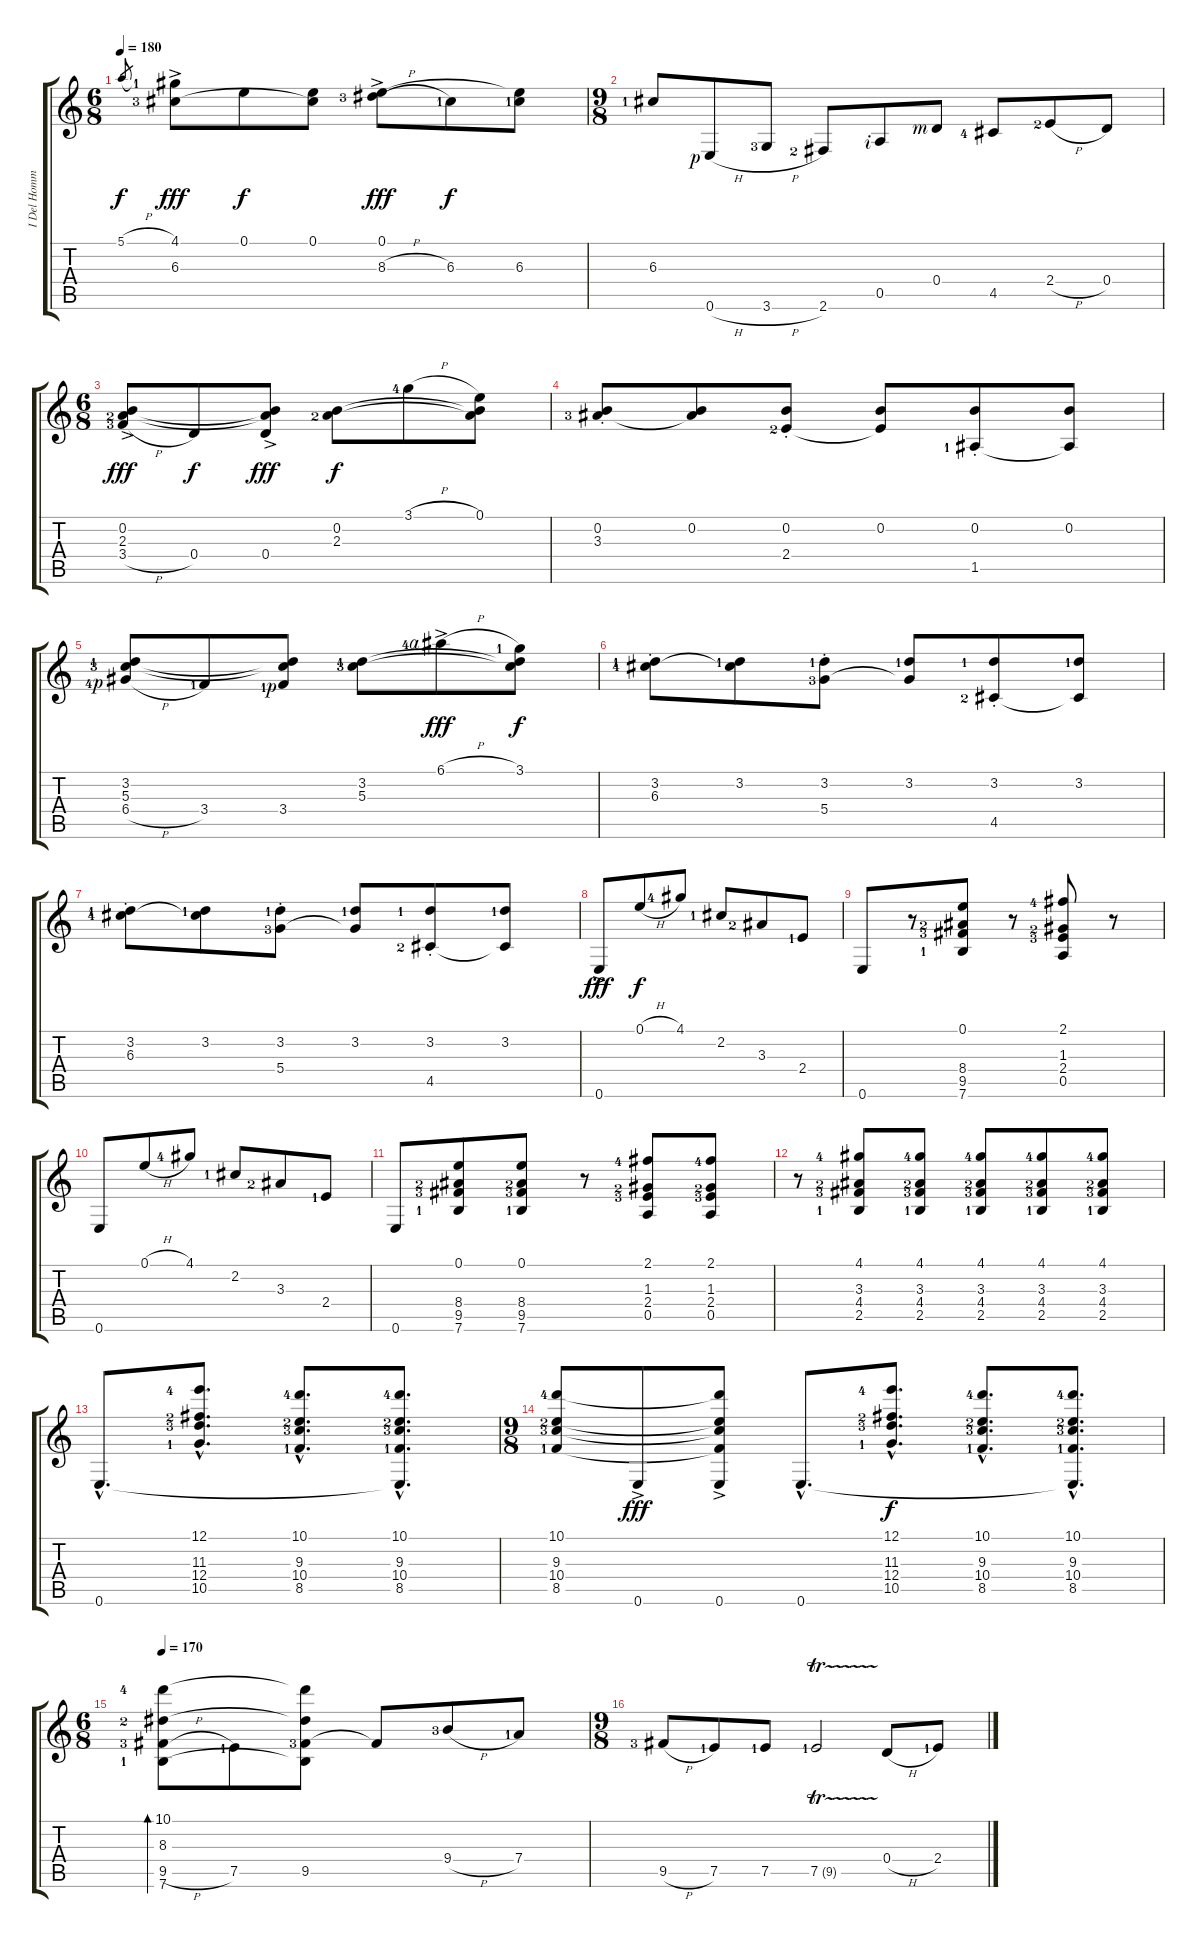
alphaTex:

\track ("I Del Hommenaje A Falla" "I Del Homm") {instrument acousticguitarnylon}
\staff {score tabs}
\tuning (E4 B3 G3 D3 A2 E2) {hide}
\ts (6 8)
\tempo 180
\clef g2
\ks c
5.1{h}.8{gr dy f} (4.1{lf 2} 6.3{ac lf 4}).8{dy fff} 0.1.8{dy f} (0.1 6.3{t}).8 (0.1 8.3{h ac lf 4}).8{dy fff} 6.3{lf 2}.8{dy f} (0.1{t} 6.3{lf 2}).8 |
\ts (9 8)
6.3{lf 2}.8 0.6{h rf 1}.8 3.6{h lf 4}.8 2.6{lf 3}.8 0.5{rf 2}.8 0.4{rf 3}.8 4.5{lf 5}.8 2.4{h lf 3}.8 0.4.8 |
\ts (6 8)
(0.2 2.3{lf 3} 3.4{h ac lf 4}).8{dy fff} 0.4.8{dy f} (0.2{t} 2.3{t} 0.4{ac}).8{dy fff} (0.2 2.3{lf 3}).8{dy f} 3.1{h lf 5}.8 (0.1 0.2{t} 2.3{t}).8 |
(0.2 3.3{st lf 4}).8 (0.2 3.3{t}).8 (0.2 2.4{st lf 3}).8 (0.2 2.4{t}).8 (0.2 1.5{st lf 2}).8 (0.2 1.5{t}).8 |
(3.2{lf 2} 5.3{lf 4} 6.4{h lf 5 rf 1}).8 3.4{lf 2}.8 (3.2{t} 5.3{t} 3.4{lf 2 rf 1}).8 (3.2{lf 2} 5.3{lf 4}).8 6.1{h ac lf 5 rf 4}.8{dy fff} (3.1{lf 2} 3.2{t} 5.3{t}).8{dy f} |
(3.2{lf 2} 6.3{st lf 5}).8 (3.2{lf 2} 6.3{t}).8 (3.2{lf 2} 5.4{st lf 4}).8 (3.2{lf 2} 5.4{t}).8 (3.2{lf 2} 4.5{st lf 3}).8 (3.2{lf 2} 4.5{t}).8 |
(3.2{lf 2} 6.3{st lf 5}).8 (3.2{lf 2} 6.3{t}).8 (3.2{lf 2} 5.4{st lf 4}).8 (3.2{lf 2} 5.4{t}).8 (3.2{lf 2} 4.5{st lf 3}).8 (3.2{lf 2} 4.5{t}).8 |
0.6{ac}.8{dy fff} 0.1{h}.8{dy f} 4.1{lf 5}.8 2.2{lf 2}.8 3.3{lf 3}.8 2.4{lf 2}.8 |
0.6.8 r.8 (0.1 8.4{lf 3} 9.5{lf 4} 7.6{lf 2}).8 r.8 (2.1{lf 5} 1.3{lf 3} 2.4{lf 4} 0.5).8 r.8 |
0.6.8 0.1{h}.8 4.1{lf 5}.8 2.2{lf 2}.8 3.3{lf 3}.8 2.4{lf 2}.8 |
0.6.8 (0.1 8.4{lf 3} 9.5{lf 4} 7.6{lf 2}).8 (0.1 8.4{lf 3} 9.5{lf 4} 7.6{lf 2}).8 r.8 (2.1{lf 5} 1.3{lf 3} 2.4{lf 4} 0.5).8 (2.1{lf 5} 1.3{lf 3} 2.4{lf 4} 0.5).8 |
r.8 (4.1{lf 5} 3.3{lf 3} 4.4{lf 4} 2.5{lf 2}).8 (4.1{lf 5} 3.3{lf 3} 4.4{lf 4} 2.5{lf 2}).8 (4.1{lf 5} 3.3{lf 3} 4.4{lf 4} 2.5{lf 2}).8 (4.1{lf 5} 3.3{lf 3} 4.4{lf 4} 2.5{lf 2}).8 (4.1{lf 5} 3.3{lf 3} 4.4{lf 4} 2.5{lf 2}).8 |
0.6{hac}.8{d} (12.1{hac lf 5} 11.3{hac lf 3} 12.4{hac lf 4} 10.5{hac lf 2}).8{d} (10.1{hac lf 5} 9.3{hac lf 3} 10.4{hac lf 4} 8.5{hac lf 2}).8{d} (10.1{hac lf 5} 9.3{hac lf 3} 10.4{hac lf 4} 8.5{hac lf 2} 0.6{hac t}).8{d} |
\ts (9 8)
(10.1{lf 5} 9.3{lf 3} 10.4{lf 4} 8.5{lf 2}).8 0.6{ac}.8{dy fff} (10.1{t} 9.3{t} 10.4{t} 8.5{t} 0.6{ac}).8 0.6{hac}.8{d} (12.1{hac lf 5} 11.3{hac lf 3} 12.4{hac lf 4} 10.5{hac lf 2}).8{d dy f} (10.1{hac lf 5} 9.3{hac lf 3} 10.4{hac lf 4} 8.5{hac lf 2}).8{d} (10.1{hac lf 5} 9.3{hac lf 3} 10.4{hac lf 4} 8.5{hac lf 2} 0.6{hac t}).8{d} |
\ts (6 8)
\tempo 170
(10.1{lf 5} 8.3{lf 3} 9.5{h lf 4} 7.6{lf 2}).8{bd 480} 7.5{lf 2}.8 (10.1{t} 8.3{t} 9.5{lf 4} 7.6{t}).8 9.5{t}.8 9.4{h lf 4}.8 7.4{lf 2}.8 |
\ts (9 8)
9.5{h lf 4}.8 7.5{lf 2}.8 7.5{lf 2}.8 7.5{tr (9 16) lf 2}.2 0.4{h}.8 2.4{lf 2}.8
